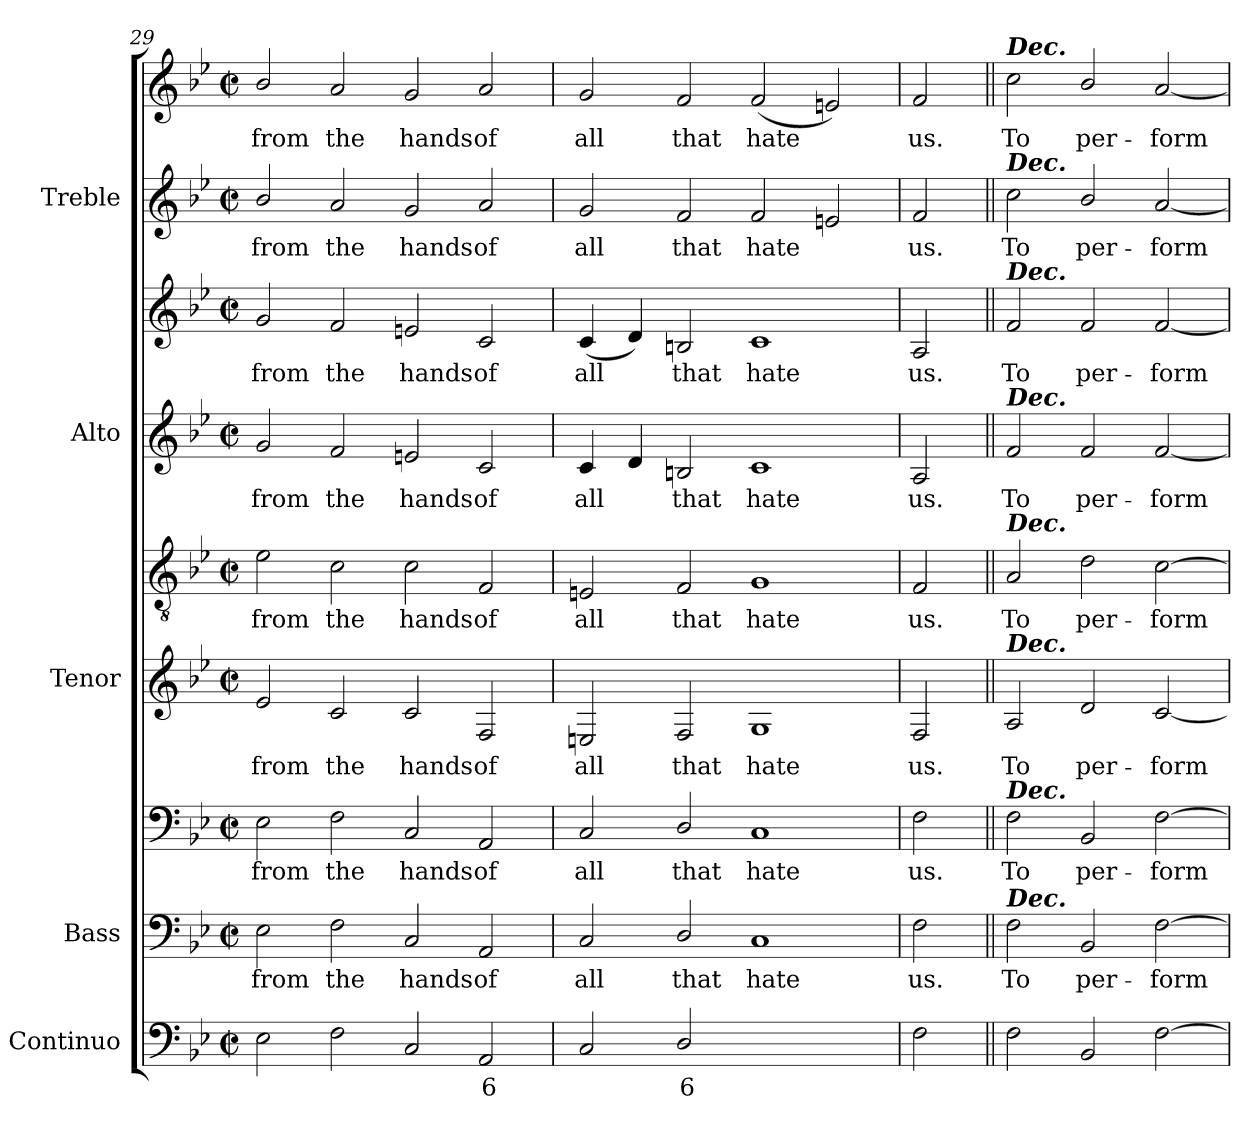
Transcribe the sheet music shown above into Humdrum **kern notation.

**kern	**text	**kern	**text	**kern	**text	**kern	**text	**kern	**text	**kern	**text	**kern	**text	**kern	**text	**kern	**text
*part5	*part5	*part4	*part4	*part4	*part4	*part3	*part3	*part3	*part3	*part2	*part2	*part2	*part2	*part1	*part1	*part1	*part1
*staff9	*staff9	*staff8	*staff8	*staff7	*staff7	*staff6	*staff6	*staff5	*staff5	*staff4	*staff4	*staff3	*staff3	*staff2	*staff2	*staff1	*staff1
*I"Continuo	*	*I"Bass	*	*	*	*I"Tenor	*	*	*	*I"Alto	*	*	*	*I"Treble	*	*	*
*	*	*I'B	*	*	*	*I'T	*	*	*	*I'A	*	*	*	*	*	*	*
!!LO:LB:g=z
*clefF4	*	*	*	*clefF4	*	*	*	*clefGv2	*	*	*	*clefG2	*	*	*	*clefG2	*
*k[b-e-]	*	*k[b-e-]	*	*k[b-e-]	*	*k[b-e-]	*	*k[b-e-]	*	*k[b-e-]	*	*k[b-e-]	*	*k[b-e-]	*	*k[b-e-]	*
*B-:	*	*B-:	*	*B-:	*	*B-:	*	*B-:	*	*B-:	*	*B-:	*	*B-:	*	*B-:	*
*M4/2	*	*M4/2	*	*M4/2	*	*M4/2	*	*M4/2	*	*M4/2	*	*M4/2	*	*M4/2	*	*M4/2	*
*met(c|)	*	*met(c|)	*	*met(c|)	*	*met(c|)	*	*met(c|)	*	*met(c|)	*	*met(c|)	*	*met(c|)	*	*met(c|)	*
=29	=29	=29	=29	=29	=29	=29	=29	=29	=29	=29	=29	=29	=29	=29	=29	=29	=29
!	!	!	!LO:LY:b	!	!LO:LY:b	!	!LO:LY:b	!	!LO:LY:b	!	!LO:LY:b	!	!LO:LY:b	!	!LO:LY:b	!	!LO:LY:b
2E-	.	2E-	from	2E-	from	2e-	from	2e-	from	2g	from	2g	from	2b-/	from	2b-/	from
!	!	!	!LO:LY:b	!	!LO:LY:b	!	!LO:LY:b	!	!LO:LY:b	!	!LO:LY:b	!	!LO:LY:b	!	!LO:LY:b	!	!LO:LY:b
2F	.	2F	the	2F	the	2c	the	2c	the	2f	the	2f	the	2a	the	2a	the
!	!	!	!LO:LY:b	!	!LO:LY:b	!	!LO:LY:b	!	!LO:LY:b	!	!LO:LY:b	!	!LO:LY:b	!	!LO:LY:b	!	!LO:LY:b
2C	.	2C	hands	2C	hands	2c	hands	2c	hands	2en	hands	2en	hands	2g	hands	2g	hands
!	!LO:LY:b	!	!LO:LY:b	!	!LO:LY:b	!	!LO:LY:b	!	!LO:LY:b	!	!LO:LY:b	!	!LO:LY:b	!	!LO:LY:b	!	!LO:LY:b
2AA	6	2AA	of	2AA	of	2F	of	2F	of	2c	of	2c	of	2a	of	2a	of
=30	=30	=30	=30	=30	=30	=30	=30	=30	=30	=30	=30	=30	=30	=30	=30	=30	=30
!	!	!	!LO:LY:b	!	!LO:LY:b	!	!LO:LY:b	!	!LO:LY:b	!	!LO:LY:b	!	!LO:LY:b	!	!LO:LY:b	!	!LO:LY:b
2C	.	2C	all	2C	all	2En	all	2En	all	4c	all	(<4c	all	2g	all	2g	all
.	.	.	.	.	.	.	.	.	.	4d	.	4d)	.	.	.	.	.
!	!LO:LY:b	!	!LO:LY:b	!	!LO:LY:b	!	!LO:LY:b	!	!LO:LY:b	!	!LO:LY:b	!	!LO:LY:b	!	!LO:LY:b	!	!LO:LY:b
2D/	6	2D/	that	2D/	that	2F	that	2F	that	2Bn	that	2Bn	that	2f	that	2f	that
!	!LO:LY:b	!	!LO:LY:b	!	!LO:LY:b	!	!LO:LY:b	!	!LO:LY:b	!	!LO:LY:b	!	!LO:LY:b	!	!LO:LY:b	!	!LO:LY:b
[2Cyy	4	1C	hate	1C	hate	1G	hate	1G	hate	1c	hate	1c	hate	2f	hate	(<2f	hate
!	!LO:LY:b	!	!	!	!	!	!	!	!	!	!	!	!	!	!	!	!
2Cyy]	3	.	.	.	.	.	.	.	.	.	.	.	.	2en	.	2en)	.
=31	=31	=31	=31	=31	=31	=31	=31	=31	=31	=31	=31	=31	=31	=31	=31	=31	=31
!	!	!	!LO:LY:b	!	!LO:LY:b	!	!LO:LY:b	!	!LO:LY:b	!	!LO:LY:b	!	!LO:LY:b	!	!LO:LY:b	!	!LO:LY:b
2F	.	2F	us.	2F	us.	2F	us.	2F	us.	2A	us.	2A	us.	2f	us.	2f	us.
=32||	=32||	=32||	=32||	=32||	=32||	=32||	=32||	=32||	=32||	=32||	=32||	=32||	=32||	=32||	=32||	=32||	=32||
!	!	!	!	!	!	!	!	!	!	!	!	!	!	!	!	!LO:TX:a:Bi:t=Dec.	!
!	!	!	!	!	!	!	!	!	!	!	!	!	!	!LO:TX:a:Bi:t=Dec.	!	!	!
!	!	!	!	!	!	!	!	!	!	!	!	!LO:TX:a:Bi:t=Dec.	!	!	!	!	!
!	!	!	!	!	!	!	!	!	!	!LO:TX:a:Bi:t=Dec.	!	!	!	!	!	!	!
!	!	!	!	!	!	!	!	!LO:TX:a:Bi:t=Dec.	!	!	!	!	!	!	!	!	!
!	!	!	!	!	!	!LO:TX:a:Bi:t=Dec.	!	!	!	!	!	!	!	!	!	!	!
!	!	!	!	!LO:TX:a:Bi:t=Dec.	!	!	!	!	!	!	!	!	!	!	!	!	!
!	!	!LO:TX:a:Bi:t=Dec.	!	!	!	!	!	!	!	!	!	!	!	!	!	!	!
!	!	!	!LO:LY:b	!	!LO:LY:b	!	!LO:LY:b	!	!LO:LY:b	!	!LO:LY:b	!	!LO:LY:b	!	!LO:LY:b	!	!LO:LY:b
2F	.	2F	To	2F	To	2A	To	2A	To	2f	To	2f	To	2cc	To	2cc	To
!	!	!	!LO:LY:b	!	!LO:LY:b	!	!LO:LY:b	!	!LO:LY:b	!	!LO:LY:b	!	!LO:LY:b	!	!LO:LY:b	!	!LO:LY:b
2BB-	.	2BB-	per-	2BB-	per-	2d	per-	2d	per-	2f	per-	2f	per-	2b-/	per-	2b-/	per-
!	!	!	!LO:LY:b	!	!LO:LY:b	!	!LO:LY:b	!	!LO:LY:b	!	!LO:LY:b	!	!LO:LY:b	!	!LO:LY:b	!	!LO:LY:b
[2F	.	[2F	-form	[2F	-form	[2c	-form	[2c	-form	[2f	-form	[2f	-form	[2a	-form	[2a	-form
=	=	=	=	=	=	=	=	=	=	=	=	=	=	=	=	=	=
*-	*-	*-	*-	*-	*-	*-	*-	*-	*-	*-	*-	*-	*-	*-	*-	*-	*-
